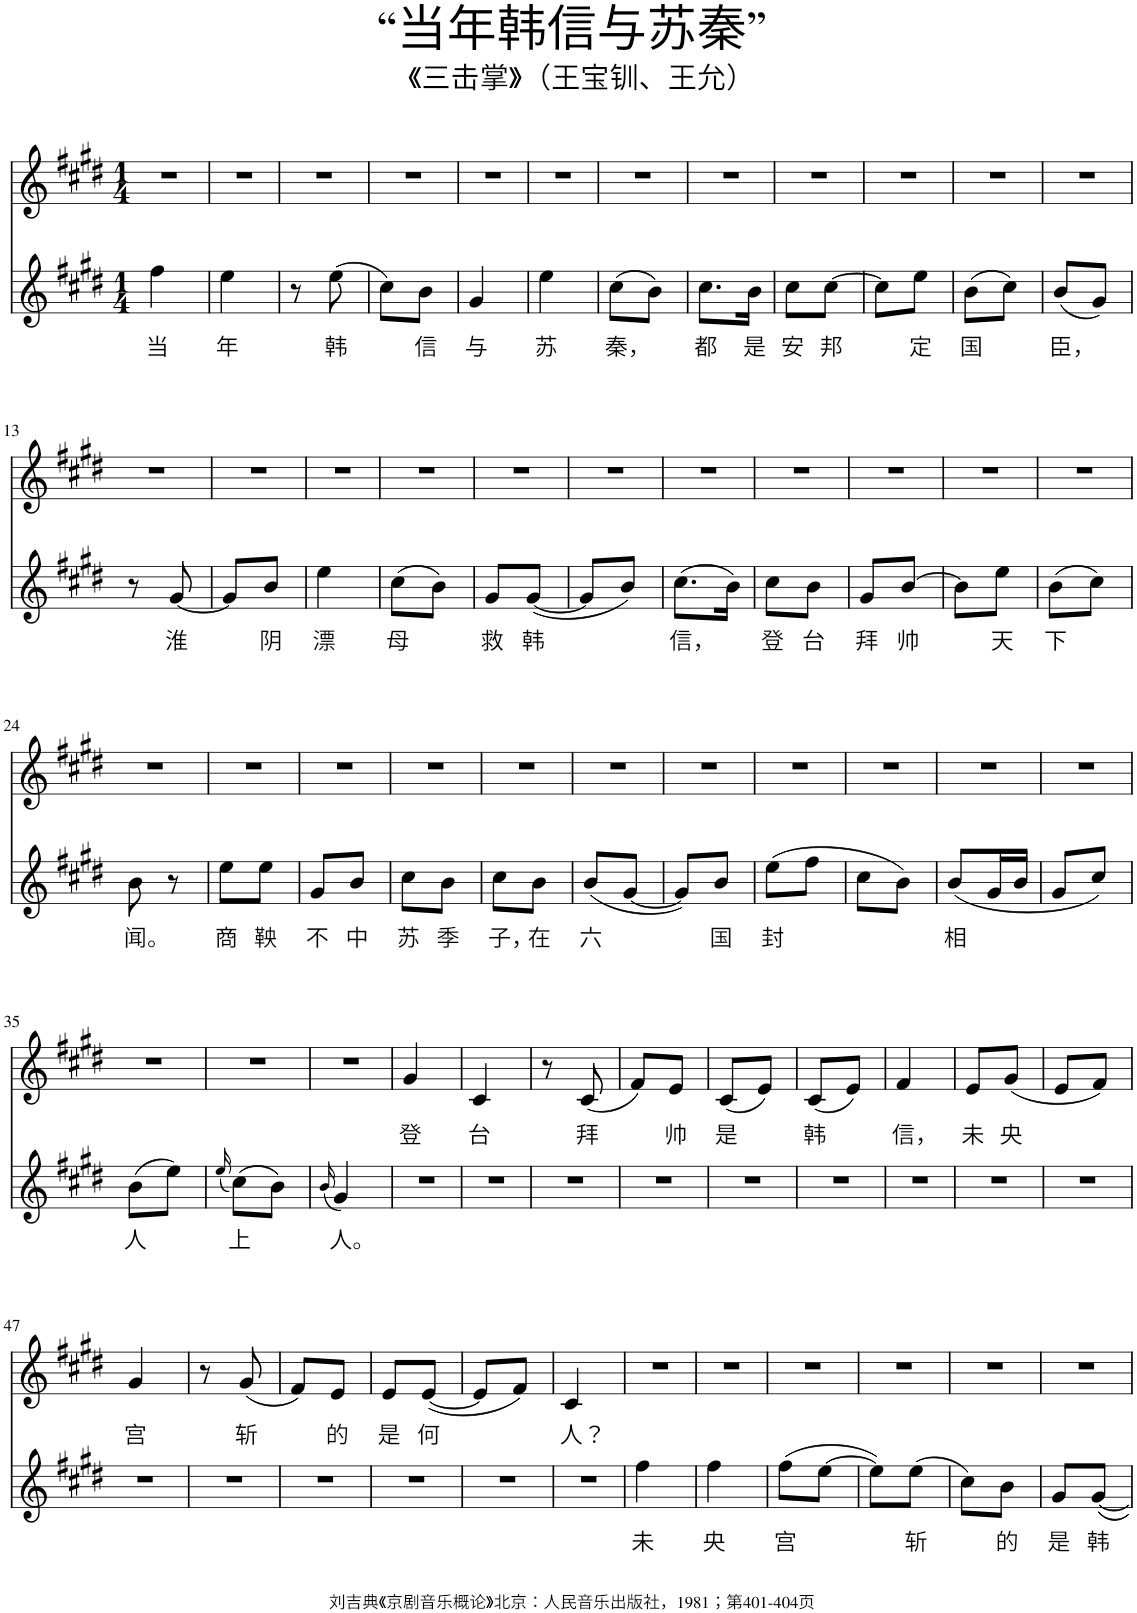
**kern	**text	**kern	**text
*part2	*part2	*part1	*part1
*staff2	*staff2	*staff1	*staff1
*I"Piano	*	*I"Piano	*
*I'Pno	*	*I'Pno	*
*clefG2	*	*clefG2	*
*k[f#c#g#d#]	*	*k[f#c#g#d#]	*
*M1/4	*	*M1/4	*
=1	=1	=1	=1
!	!LO:LY:b	!	!
4ff#\	当	4r	.
=2	=2	=2	=2
!	!LO:LY:b	!	!
4ee\	年	4r	.
=3	=3	=3	=3
8r	.	4r	.
!	!LO:LY:b	!	!
(8ee\	韩	.	.
=4	=4	=4	=4
8cc#\L)	.	4r	.
!	!LO:LY:b	!	!
8b\J	信	.	.
=5	=5	=5	=5
!	!LO:LY:b	!	!
4g#/	与	4r	.
=6	=6	=6	=6
!	!LO:LY:b	!	!
4ee\	苏	4r	.
=7	=7	=7	=7
!	!LO:LY:b	!	!
(8cc#\L	秦，	4r	.
8b\J)	.	.	.
=8	=8	=8	=8
!	!LO:LY:b	!	!
8.cc#\L	都	4r	.
!	!LO:LY:b	!	!
16b\Jk	是	.	.
=9	=9	=9	=9
!	!LO:LY:b	!	!
8cc#\L	安	4r	.
!	!LO:LY:b	!	!
[8cc#\J	邦	.	.
=10	=10	=10	=10
8cc#\L]	.	4r	.
!	!LO:LY:b	!	!
8ee\J	定	.	.
=11	=11	=11	=11
!	!LO:LY:b	!	!
(8b\L	国	4r	.
8cc#\J)	.	.	.
=12	=12	=12	=12
!	!LO:LY:b	!	!
(8b/L	臣，	4r	.
8g#/J)	.	.	.
!!LO:LB:g=z
=13	=13	=13	=13
8r	.	4r	.
!	!LO:LY:b	!	!
[8g#/	淮	.	.
=14	=14	=14	=14
8g#/L]	.	4r	.
!	!LO:LY:b	!	!
8b/J	阴	.	.
=15	=15	=15	=15
!	!LO:LY:b	!	!
4ee\	漂	4r	.
=16	=16	=16	=16
!	!LO:LY:b	!	!
(8cc#\L	母	4r	.
8b\J)	.	.	.
=17	=17	=17	=17
!	!LO:LY:b	!	!
8g#/L	救	4r	.
!	!LO:LY:b	!	!
([8g#/J	韩	.	.
=18	=18	=18	=18
8g#/L]	.	4r	.
8b/J)	.	.	.
=19	=19	=19	=19
!	!LO:LY:b	!	!
(8.cc#\L	信，	4r	.
16b\Jk)	.	.	.
=20	=20	=20	=20
!	!LO:LY:b	!	!
8cc#\L	登	4r	.
!	!LO:LY:b	!	!
8b\J	台	.	.
=21	=21	=21	=21
!	!LO:LY:b	!	!
8g#/L	拜	4r	.
!	!LO:LY:b	!	!
[8b/J	帅	.	.
=22	=22	=22	=22
8b\L]	.	4r	.
!	!LO:LY:b	!	!
8ee\J	天	.	.
=23	=23	=23	=23
!	!LO:LY:b	!	!
(8b\L	下	4r	.
8cc#\J)	.	.	.
!!LO:LB:g=z
=24	=24	=24	=24
!	!LO:LY:b	!	!
8b\	闻。	4r	.
8r	.	.	.
=25	=25	=25	=25
!	!LO:LY:b	!	!
8ee\L	商	4r	.
!	!LO:LY:b	!	!
8ee\J	鞅	.	.
=26	=26	=26	=26
!	!LO:LY:b	!	!
8g#/L	不	4r	.
!	!LO:LY:b	!	!
8b/J	中	.	.
=27	=27	=27	=27
!	!LO:LY:b	!	!
8cc#\L	苏	4r	.
!	!LO:LY:b	!	!
8b\J	季	.	.
=28	=28	=28	=28
!	!LO:LY:b	!	!
8cc#\L	子，	4r	.
!	!LO:LY:b	!	!
8b\J	在	.	.
=29	=29	=29	=29
!	!LO:LY:b	!	!
(8b/L	六	4r	.
[8g#/J	.	.	.
=30	=30	=30	=30
8g#/L])	.	4r	.
!	!LO:LY:b	!	!
8b/J	国	.	.
=31	=31	=31	=31
!	!LO:LY:b	!	!
(8ee\L	封	4r	.
8ff#\J	.	.	.
=32	=32	=32	=32
8cc#\L	.	4r	.
8b\J)	.	.	.
=33	=33	=33	=33
!	!LO:LY:b	!	!
(8b/L	相	4r	.
16g#/L	.	.	.
16b/JJ	.	.	.
=34	=34	=34	=34
8g#/L	.	4r	.
8cc#/J)	.	.	.
!!LO:LB:g=z
=35	=35	=35	=35
!	!LO:LY:b	!	!
(8b\L	人	4r	.
8ee\J)	.	.	.
=36	=36	=36	=36
(16qee/	.	.	.
!	!LO:LY:b	!	!
(8cc#\L)	上	4r	.
8b\J)	.	.	.
=37	=37	=37	=37
(16qb/	.	.	.
!	!LO:LY:b	!	!
4g#/)	人。	4r	.
=38	=38	=38	=38
!	!	!	!LO:LY:b
4r	.	4g#/	登
=39	=39	=39	=39
!	!	!	!LO:LY:b
4r	.	4c#/	台
=40	=40	=40	=40
4r	.	8r	.
!	!	!	!LO:LY:b
.	.	(8c#/	拜
=41	=41	=41	=41
4r	.	8f#/L)	.
!	!	!	!LO:LY:b
.	.	8e/J	帅
=42	=42	=42	=42
!	!	!	!LO:LY:b
4r	.	(8c#/L	是
.	.	8e/J)	.
=43	=43	=43	=43
!	!	!	!LO:LY:b
4r	.	(8c#/L	韩
.	.	8e/J)	.
=44	=44	=44	=44
!	!	!	!LO:LY:b
4r	.	4f#/	信，
=45	=45	=45	=45
!	!	!	!LO:LY:b
4r	.	8e/L	未
!	!	!	!LO:LY:b
.	.	(8g#/J	央
=46	=46	=46	=46
4r	.	8e/L	.
.	.	8f#/J)	.
!!LO:LB:g=z
=47	=47	=47	=47
!	!	!	!LO:LY:b
4r	.	4g#/	宫
=48	=48	=48	=48
4r	.	8r	.
!	!	!	!LO:LY:b
.	.	(8g#/	斩
=49	=49	=49	=49
4r	.	8f#/L)	.
!	!	!	!LO:LY:b
.	.	8e/J	的
=50	=50	=50	=50
!	!	!	!LO:LY:b
4r	.	8e/L	是
!	!	!	!LO:LY:b
.	.	([8e/J	何
=51	=51	=51	=51
4r	.	8e/L]	.
.	.	8f#/J)	.
=52	=52	=52	=52
!	!	!	!LO:LY:b
4r	.	4c#/	人？
=53	=53	=53	=53
!	!LO:LY:b	!	!
4ff#\	未	4r	.
=54	=54	=54	=54
!	!LO:LY:b	!	!
4ff#\	央	4r	.
=55	=55	=55	=55
!	!LO:LY:b	!	!
(8ff#\L	宫	4r	.
[8ee\J	.	.	.
=56	=56	=56	=56
8ee\L])	.	4r	.
!	!LO:LY:b	!	!
(8ee\J	斩	.	.
=57	=57	=57	=57
8cc#\L)	.	4r	.
!	!LO:LY:b	!	!
8b\J	的	.	.
=58	=58	=58	=58
!	!LO:LY:b	!	!
8g#/L	是	4r	.
!	!LO:LY:b	!	!
[8g#/J	韩	.	.
=	=	=	=
*-	*-	*-	*-
